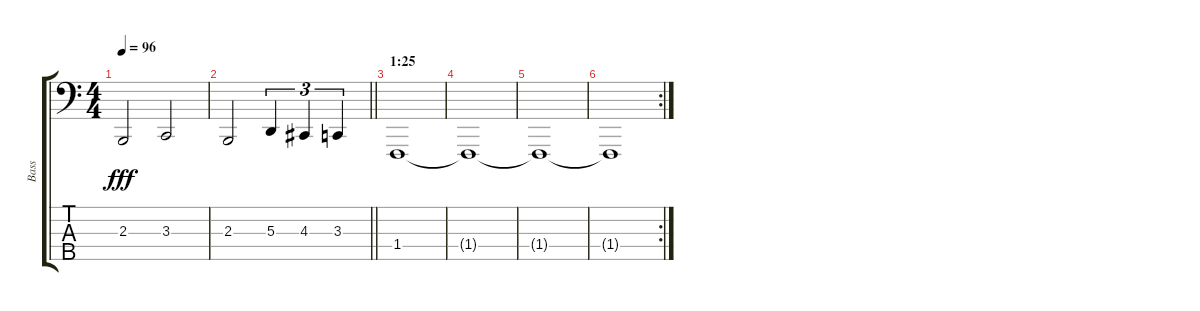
\track ("Bass" "Bass") {instrument honkytonkpiano}
\staff {score tabs}
\tuning (G2 D2 A1 E1 B0) {hide}
\ts (4 4)
\tempo 96
\clef f4
\ks c
2.3.2{dy fff} 3.3.2 |
\barLineRight lightlight
2.3.2 5.3.4{tu (3 2)} 4.3.4{tu (3 2)} 3.3.4{tu (3 2)} |
\section ("" "1:25")
1.4.1 |
1.4{t}.1 |
1.4{t}.1 |
\rc 2
1.4{t}.1
